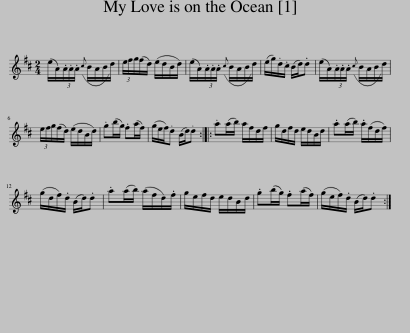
X:1
L:1/8
M:2/4
I:linebreak $
K:D
V:1 treble
V:1
 (e/A/)(3.A/.A/.A/({c} B/A/B/d/) | (3e/f/g/(f/d/) (e/d/B/d/) | (e/A/)(3.A/.A/.A/({c} B/A/B/d/) | (e/g/).d/.c/ (B/d/).d | (e/A/)(3.A/.A/.A/({c} B/A/B/d/) |$ %5
 (3e/f/g/(f/d/) (e/d/B/d/) | .g(b/g/) .f(a/f/) | (g/e/f/).d (B/d/).d :: .a(a/b/) a/f/d/f/ | g/d/f/d/ e/d/B/d/ | %10
 .a(a/b/) .a/(f/d/f/) |$ (g/d/f/).d/ (B/d/).d | .a(a/b/) (a/f/d/).f/ | g/e/f/d/ e/d/B/d/ | .g(b/g/) .f(a/f/) | %15
 (g/e/f/).d/ (B/d/).d :| %16
